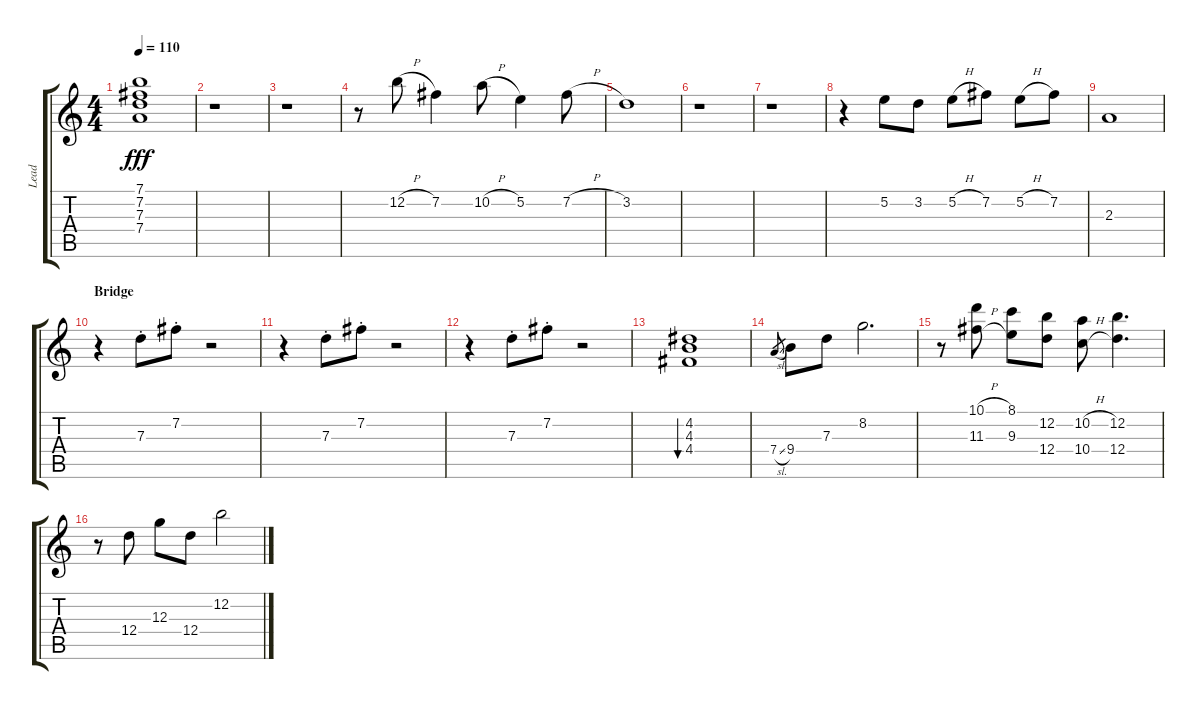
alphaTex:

\track ("Lead" "Lead") {instrument electricguitarjazz}
\staff {score tabs}
\tuning (E4 B3 G3 D3 A2 E2) {hide}
\ts (4 4)
\tempo 110
\clef g2
\ks c
(7.1{t} 7.2{t} 7.3{t} 7.4{t}).1{dy fff} |
r.1 |
r.1 |
r.8 12.2{h}.8 7.2.4 10.2{h}.8 5.2.4 7.2{h}.8 |
3.2.1 |
r.1 |
r.1 |
r.4 5.2.8 3.2.8 5.2{h}.8 7.2.8 5.2{h}.8 7.2.8 |
2.3.1 |
\section ("" "Bridge")
r.4 7.3{st}.8 7.2{st}.8 r.2 |
r.4 7.3{st}.8 7.2{st}.8 r.2 |
r.4 7.3{st}.8 7.2{st}.8 r.2 |
(4.2 4.3 4.4).1{bu 480} |
7.4{sl}.8{gr} 9.4.8 7.3.8 8.2.2{d} |
r.8 (10.1{h} 11.3{h}).8 (8.1 9.3).8 (12.2 12.4).8 (10.2{h} 10.4{h}).8 (12.2 12.4).4{d} |
r.8 12.4.8 12.3.8 12.4.8 12.2.2
